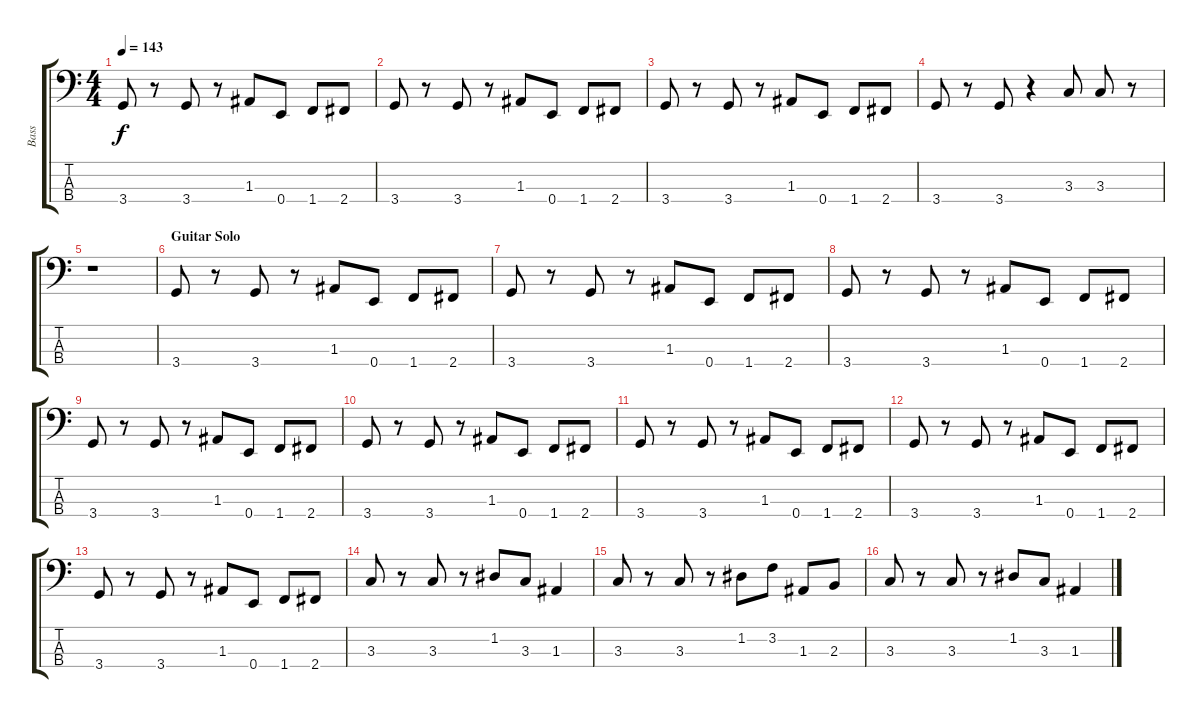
\track ("Bass" "Bass") {instrument electricbasspick}
\staff {score tabs}
\tuning (G2 D2 A1 E1) {hide}
\ts (4 4)
\tempo 143
\clef f4
\ks c
3.4.8{dy f} r.8 3.4.8 r.8 1.3.8 0.4.8 1.4.8 2.4.8 |
3.4.8 r.8 3.4.8 r.8 1.3.8 0.4.8 1.4.8 2.4.8 |
3.4.8 r.8 3.4.8 r.8 1.3.8 0.4.8 1.4.8 2.4.8 |
3.4.8 r.8 3.4.8 r.4 3.3.8 3.3.8 r.8 |
r.1 |
\section ("" "Guitar Solo")
3.4.8 r.8 3.4.8 r.8 1.3.8 0.4.8 1.4.8 2.4.8 |
3.4.8 r.8 3.4.8 r.8 1.3.8 0.4.8 1.4.8 2.4.8 |
3.4.8 r.8 3.4.8 r.8 1.3.8 0.4.8 1.4.8 2.4.8 |
3.4.8 r.8 3.4.8 r.8 1.3.8 0.4.8 1.4.8 2.4.8 |
3.4.8 r.8 3.4.8 r.8 1.3.8 0.4.8 1.4.8 2.4.8 |
3.4.8 r.8 3.4.8 r.8 1.3.8 0.4.8 1.4.8 2.4.8 |
3.4.8 r.8 3.4.8 r.8 1.3.8 0.4.8 1.4.8 2.4.8 |
3.4.8 r.8 3.4.8 r.8 1.3.8 0.4.8 1.4.8 2.4.8 |
3.3.8 r.8 3.3.8 r.8 1.2.8 3.3.8 1.3.4 |
3.3.8 r.8 3.3.8 r.8 1.2.8 3.2.8 1.3.8 2.3.8 |
3.3.8 r.8 3.3.8 r.8 1.2.8 3.3.8 1.3.4
